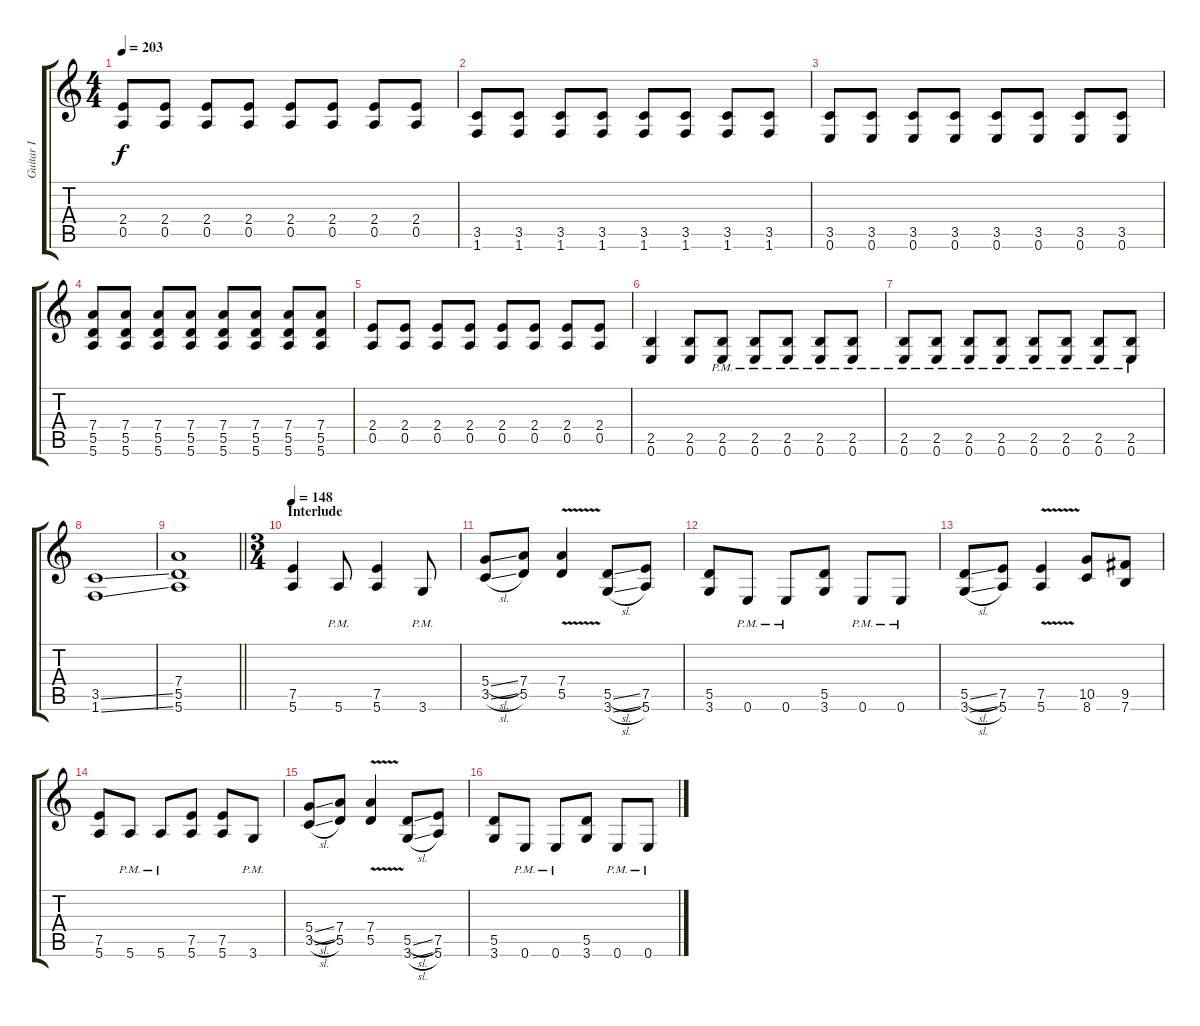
\track ("Guitar I" "Guitar I") {instrument overdrivenguitar}
\staff {score tabs}
\tuning (E4 B3 G3 D3 A2 E2) {hide}
\ts (4 4)
\tempo 203
\clef g2
\ks c
(2.4 0.5).8{dy f} (2.4 0.5).8 (2.4 0.5).8 (2.4 0.5).8 (2.4 0.5).8 (2.4 0.5).8 (2.4 0.5).8 (2.4 0.5).8 |
(3.5 1.6).8 (3.5 1.6).8 (3.5 1.6).8 (3.5 1.6).8 (3.5 1.6).8 (3.5 1.6).8 (3.5 1.6).8 (3.5 1.6).8 |
(3.5 0.6).8 (3.5 0.6).8 (3.5 0.6).8 (3.5 0.6).8 (3.5 0.6).8 (3.5 0.6).8 (3.5 0.6).8 (3.5 0.6).8 |
(7.4 5.5 5.6).8 (7.4 5.5 5.6).8 (7.4 5.5 5.6).8 (7.4 5.5 5.6).8 (7.4 5.5 5.6).8 (7.4 5.5 5.6).8 (7.4 5.5 5.6).8 (7.4 5.5 5.6).8 |
(2.4 0.5).8 (2.4 0.5).8 (2.4 0.5).8 (2.4 0.5).8 (2.4 0.5).8 (2.4 0.5).8 (2.4 0.5).8 (2.4 0.5).8 |
(2.5 0.6).4 (2.5 0.6).8 (2.5{pm} 0.6{pm}).8 (2.5{pm} 0.6{pm}).8 (2.5{pm} 0.6{pm}).8 (2.5{pm} 0.6{pm}).8 (2.5{pm} 0.6{pm}).8 |
(2.5{pm} 0.6{pm}).8 (2.5{pm} 0.6{pm}).8 (2.5{pm} 0.6{pm}).8 (2.5{pm} 0.6{pm}).8 (2.5{pm} 0.6{pm}).8 (2.5{pm} 0.6{pm}).8 (2.5{pm} 0.6{pm}).8 (2.5{pm} 0.6{pm}).8 |
(3.5{ss} 1.6{ss}).1 |
\barLineRight lightlight
(7.4 5.5 5.6).1 |
\ts (3 4)
\section ("" "Interlude")
\tempo 148
(7.5 5.6).4 5.6{pm}.8 (7.5 5.6).4 3.6{pm}.8 |
(5.4{sl} 3.5{sl}).8 (7.4 5.5).8 (7.4{v} 5.5{v}).4 (5.5{sl} 3.6{sl}).8 (7.5 5.6).8 |
(5.5 3.6).8 0.6{pm}.8 0.6{pm}.8 (5.5 3.6).8 0.6{pm}.8 0.6{pm}.8 |
(5.5{sl} 3.6{sl}).8 (7.5 5.6).8 (7.5{v} 5.6{v}).4 (10.5 8.6).8 (9.5 7.6).8 |
(7.5 5.6).8 5.6{pm}.8 5.6{pm}.8 (7.5 5.6).8 (7.5 5.6).8 3.6{pm}.8 |
(5.4{sl} 3.5{sl}).8 (7.4 5.5).8 (7.4{v} 5.5{v}).4 (5.5{sl} 3.6{sl}).8 (7.5 5.6).8 |
(5.5 3.6).8 0.6{pm}.8 0.6{pm}.8 (5.5 3.6).8 0.6{pm}.8 0.6{pm}.8
